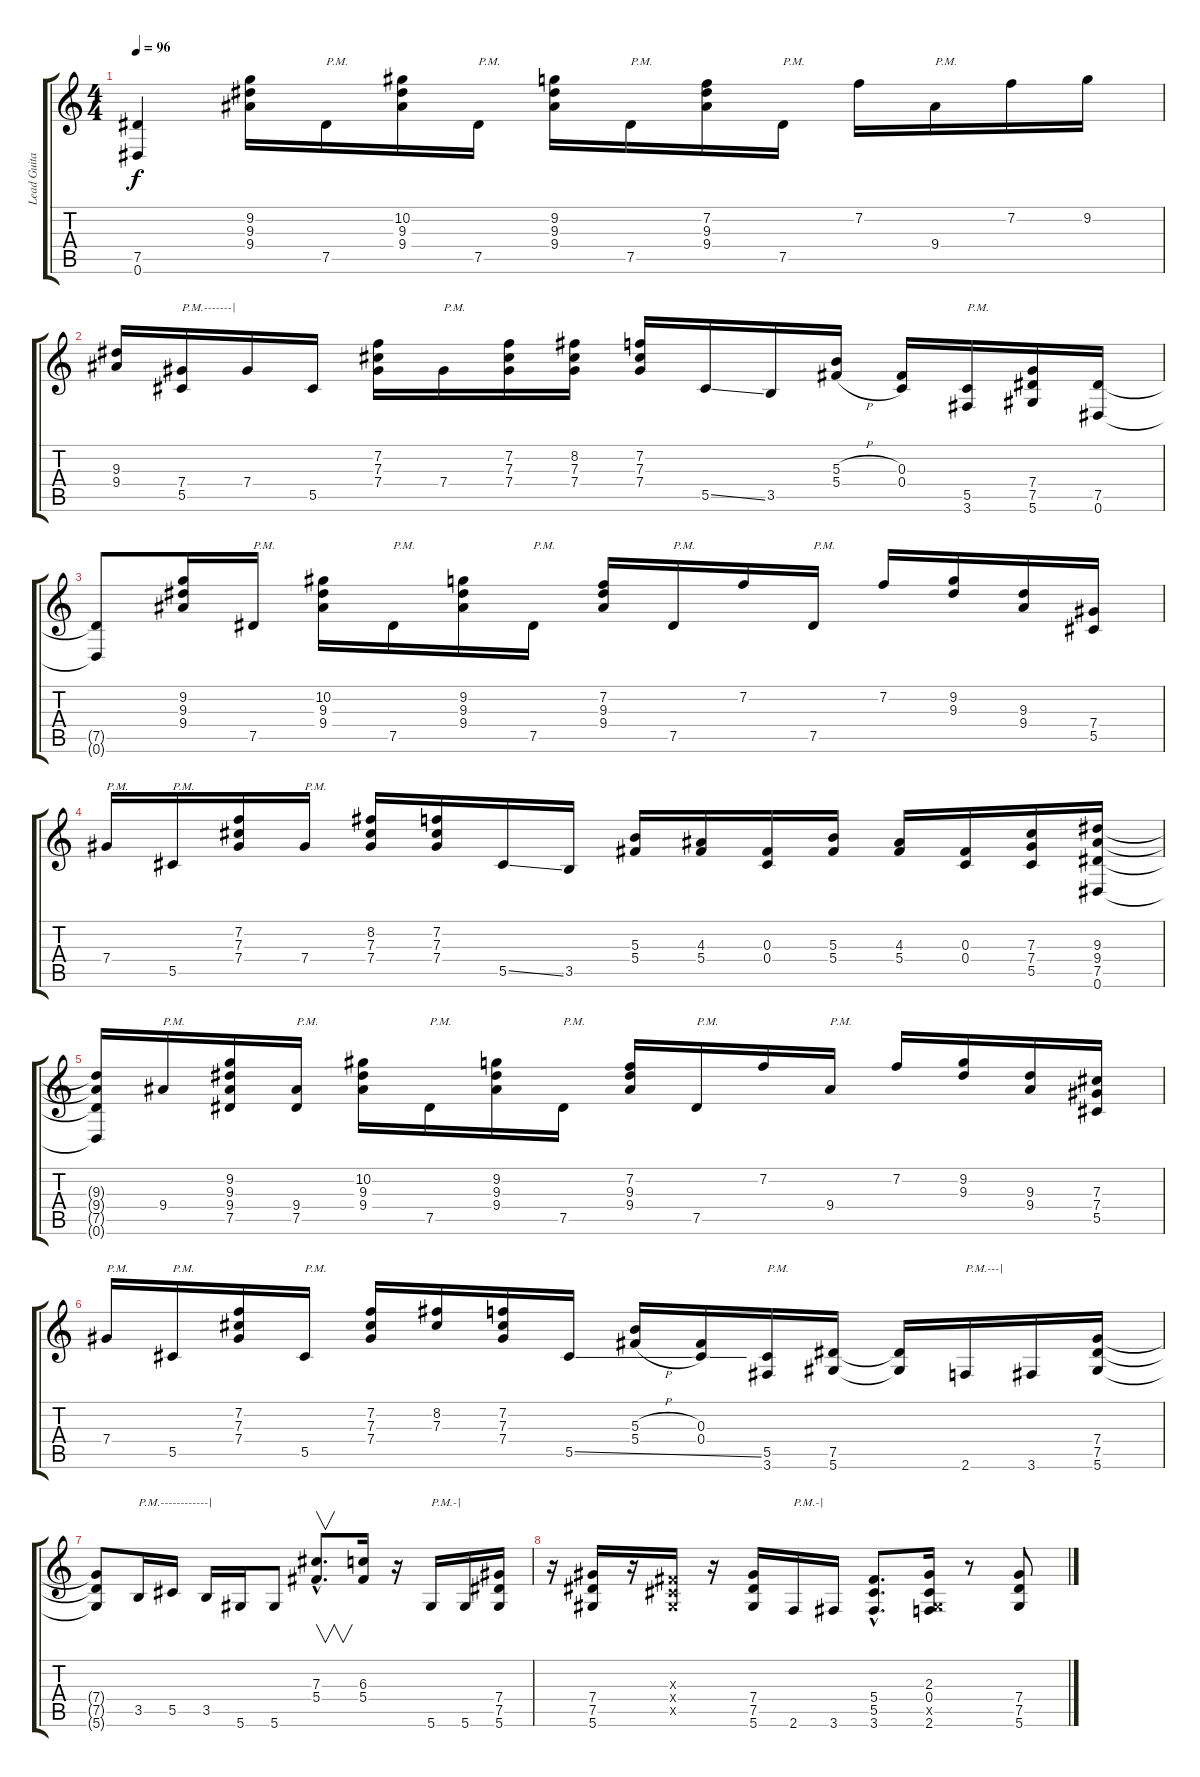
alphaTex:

\track ("Lead Guitar" "Lead Guita") {instrument overdrivenguitar}
\staff {score tabs}
\tuning (Eb4 Bb3 Gb3 Db3 Ab2 Eb2) {hide}
\ts (4 4)
\tempo 96
\clef g2
\ks c
(7.5 0.6).4{dy f instrument overdrivenguitar} (9.2 9.3 9.4).16 7.5.16{txt "P.M."} (10.2 9.3 9.4).16 7.5.16{txt "P.M."} (9.2 9.3 9.4).16 7.5.16{txt "P.M."} (7.2 9.3 9.4).16 7.5.16{txt "P.M."} 7.2.16 9.4.16{txt "P.M."} 7.2.16 9.2.16 |
(9.3 9.4).16 (7.4 5.5).16{txt "P.M.-------|"} 7.4.16 5.5.16 (7.2 7.3 7.4).16 7.4.16{txt "P.M."} (7.2 7.3 7.4).16 (8.2 7.3 7.4).16 (7.2 7.3 7.4).16 5.5{ss}.16 3.5.16 (5.3{h} 5.4{h}).16 (0.3 0.4).16 (5.5 3.6).16{txt "P.M."} (7.4 7.5 5.6).16 (7.5 0.6).16 |
(7.5{t} 0.6{t}).8 (9.2 9.3 9.4).16 7.5.16{txt "P.M."} (10.2 9.3 9.4).16 7.5.16{txt "P.M."} (9.2 9.3 9.4).16 7.5.16{txt "P.M."} (7.2 9.3 9.4).16 7.5.16{txt "P.M."} 7.2.16 7.5.16{txt "P.M."} 7.2.16 (9.2 9.3).16 (9.3 9.4).16 (7.4 5.5).16 |
7.4.16{txt "P.M."} 5.5.16{txt "P.M."} (7.2 7.3 7.4).16 7.4.16{txt "P.M."} (8.2 7.3 7.4).16 (7.2 7.3 7.4).16 5.5{ss}.16 3.5.16 (5.3 5.4).16 (4.3 5.4).16 (0.3 0.4).16 (5.3 5.4).16 (4.3 5.4).16 (0.3 0.4).16 (7.3 7.4 5.5).16 (9.3 9.4 7.5 0.6).16 |
(9.3{t} 9.4{t} 7.5{t} 0.6{t}).16 9.4.16{txt "P.M."} (9.2 9.3 9.4 7.5).16 (9.4 7.5).16{txt "P.M."} (10.2 9.3 9.4).16 7.5.16{txt "P.M."} (9.2 9.3 9.4).16 7.5.16{txt "P.M."} (7.2 9.3 9.4).16 7.5.16{txt "P.M."} 7.2.16 9.4.16{txt "P.M."} 7.2.16 (9.2 9.3).16 (9.3 9.4).16 (7.3 7.4 5.5).16 |
7.4.16{txt "P.M."} 5.5.16{txt "P.M."} (7.2 7.3 7.4).16 5.5.16{txt "P.M."} (7.2 7.3 7.4).16 (8.2 7.3).16 (7.2 7.3 7.4).16 5.5{ss}.16 (5.3{h} 5.4{h}).16 (0.3 0.4).16 (5.5 3.6).16{txt "P.M."} (7.5 5.6).16 (7.5{t} 5.6{t}).16 2.6.16{txt "P.M.---|"} 3.6.16 (7.4 7.5 5.6).16 |
(7.4{t} 7.5{t} 5.6{t}).8 3.5.16{txt "P.M.------------|"} 5.5.16 3.5.16 5.6.16 5.6.8 (7.3{hac} 5.4{hac}).8{v d} (6.3 5.4).16 r.16 5.6.16{txt "P.M.-|"} 5.6.16 (7.4 7.5 5.6).16 |
r.16 (7.4 7.5 5.6).16 r.16 (0.3{x} 0.4{x} 0.5{x}).16 r.16 (7.4 7.5 5.6).16 2.6.16{txt "P.M.-|"} 3.6.16 (5.4{hac} 5.5{hac} 3.6{hac}).8{d} (2.3 0.4 0.5{x} 2.6).16 r.8 (7.4 7.5 5.6).8
